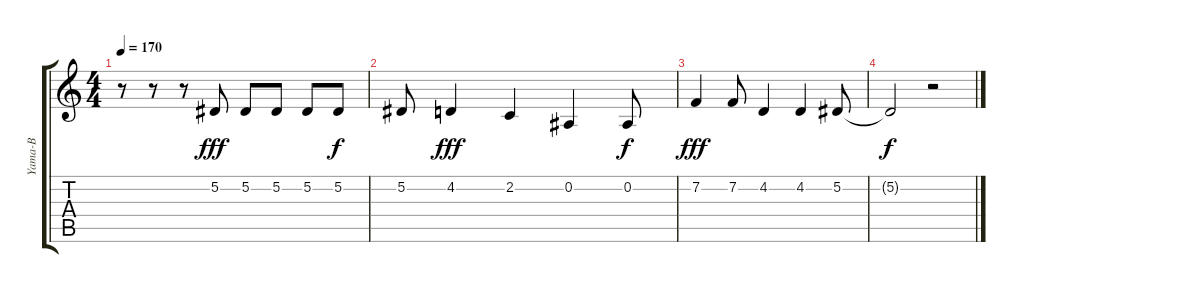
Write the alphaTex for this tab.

\track ("Yama-B" "Yama-B") {instrument trumpet}
\staff {score tabs}
\tuning (Eb4 Bb3 Gb3 Db3 Ab2 Eb2) {hide}
\ts (4 4)
\tempo 170
\clef g2
\ks c
r.8{dy f} r.8 r.8 5.2.8{dy fff} 5.2.8 5.2.8 5.2.8 5.2.8{dy f} |
5.2.8 4.2.4{dy fff} 2.2.4 0.2.4 0.2.8{dy f} |
7.2.4{dy fff} 7.2.8 4.2.4 4.2.4 5.2.8 |
5.2{t}.2{dy f} r.2
